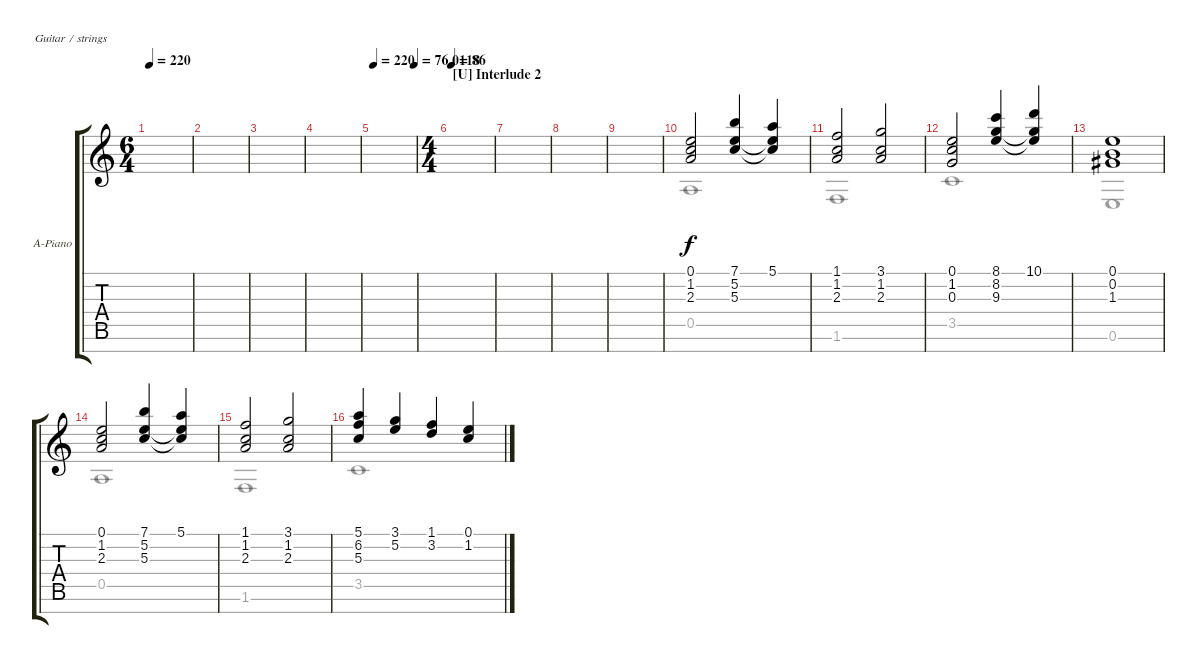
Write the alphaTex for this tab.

\defaultSystemsLayout 4
\bracketExtendMode groupsimilarinstruments
\firstSystemTrackNameOrientation horizontal
\otherSystemsTrackNameOrientation horizontal
\track ("Acoustic Piano" "A-Piano") {instrument electricguitarclean}
\staff {score tabs}
\tuning (E4 B3 G3 D3 A2 E2 B1)
\voice
\ts (6 4)
\tempo 220
\clef g2
\ks c
|
|
|
|
\tempo 220
\tempo (76.0118 0.975)
|
\ts (4 4)
\section ("U" "Interlude 2")
\tempo 86
|
|
|
|
(0.1 1.2 2.3).2{dy f} (5.3 5.2 7.1).4 (5.1 5.2{t} 5.3{t}).4 |
(2.3 1.2 1.1).2 (3.1 1.2 2.3).2 |
(0.3 1.2 0.1).2 (8.1 8.2 9.3).4 (9.3{t} 8.2{t} 10.1).4 |
(0.1 0.2 1.3).1 |
(2.3 1.2 0.1).2 (7.1 5.2 5.3).4 (5.3{t} 5.2{t} 5.1).4 |
(1.1 1.2 2.3).2 (2.3 1.2 3.1).2 |
(5.1 6.2 5.3).4 (5.2 3.1).4 (1.1 3.2).4 (1.2 0.1).4
\voice
\clef g2
\ottava regular
\simile none
\ks c
|
|
|
|
|
|
|
|
|
0.5.1 |
1.6.1 |
3.5.1 |
0.6.1 |
0.5.1 |
1.6.1 |
3.5.1
